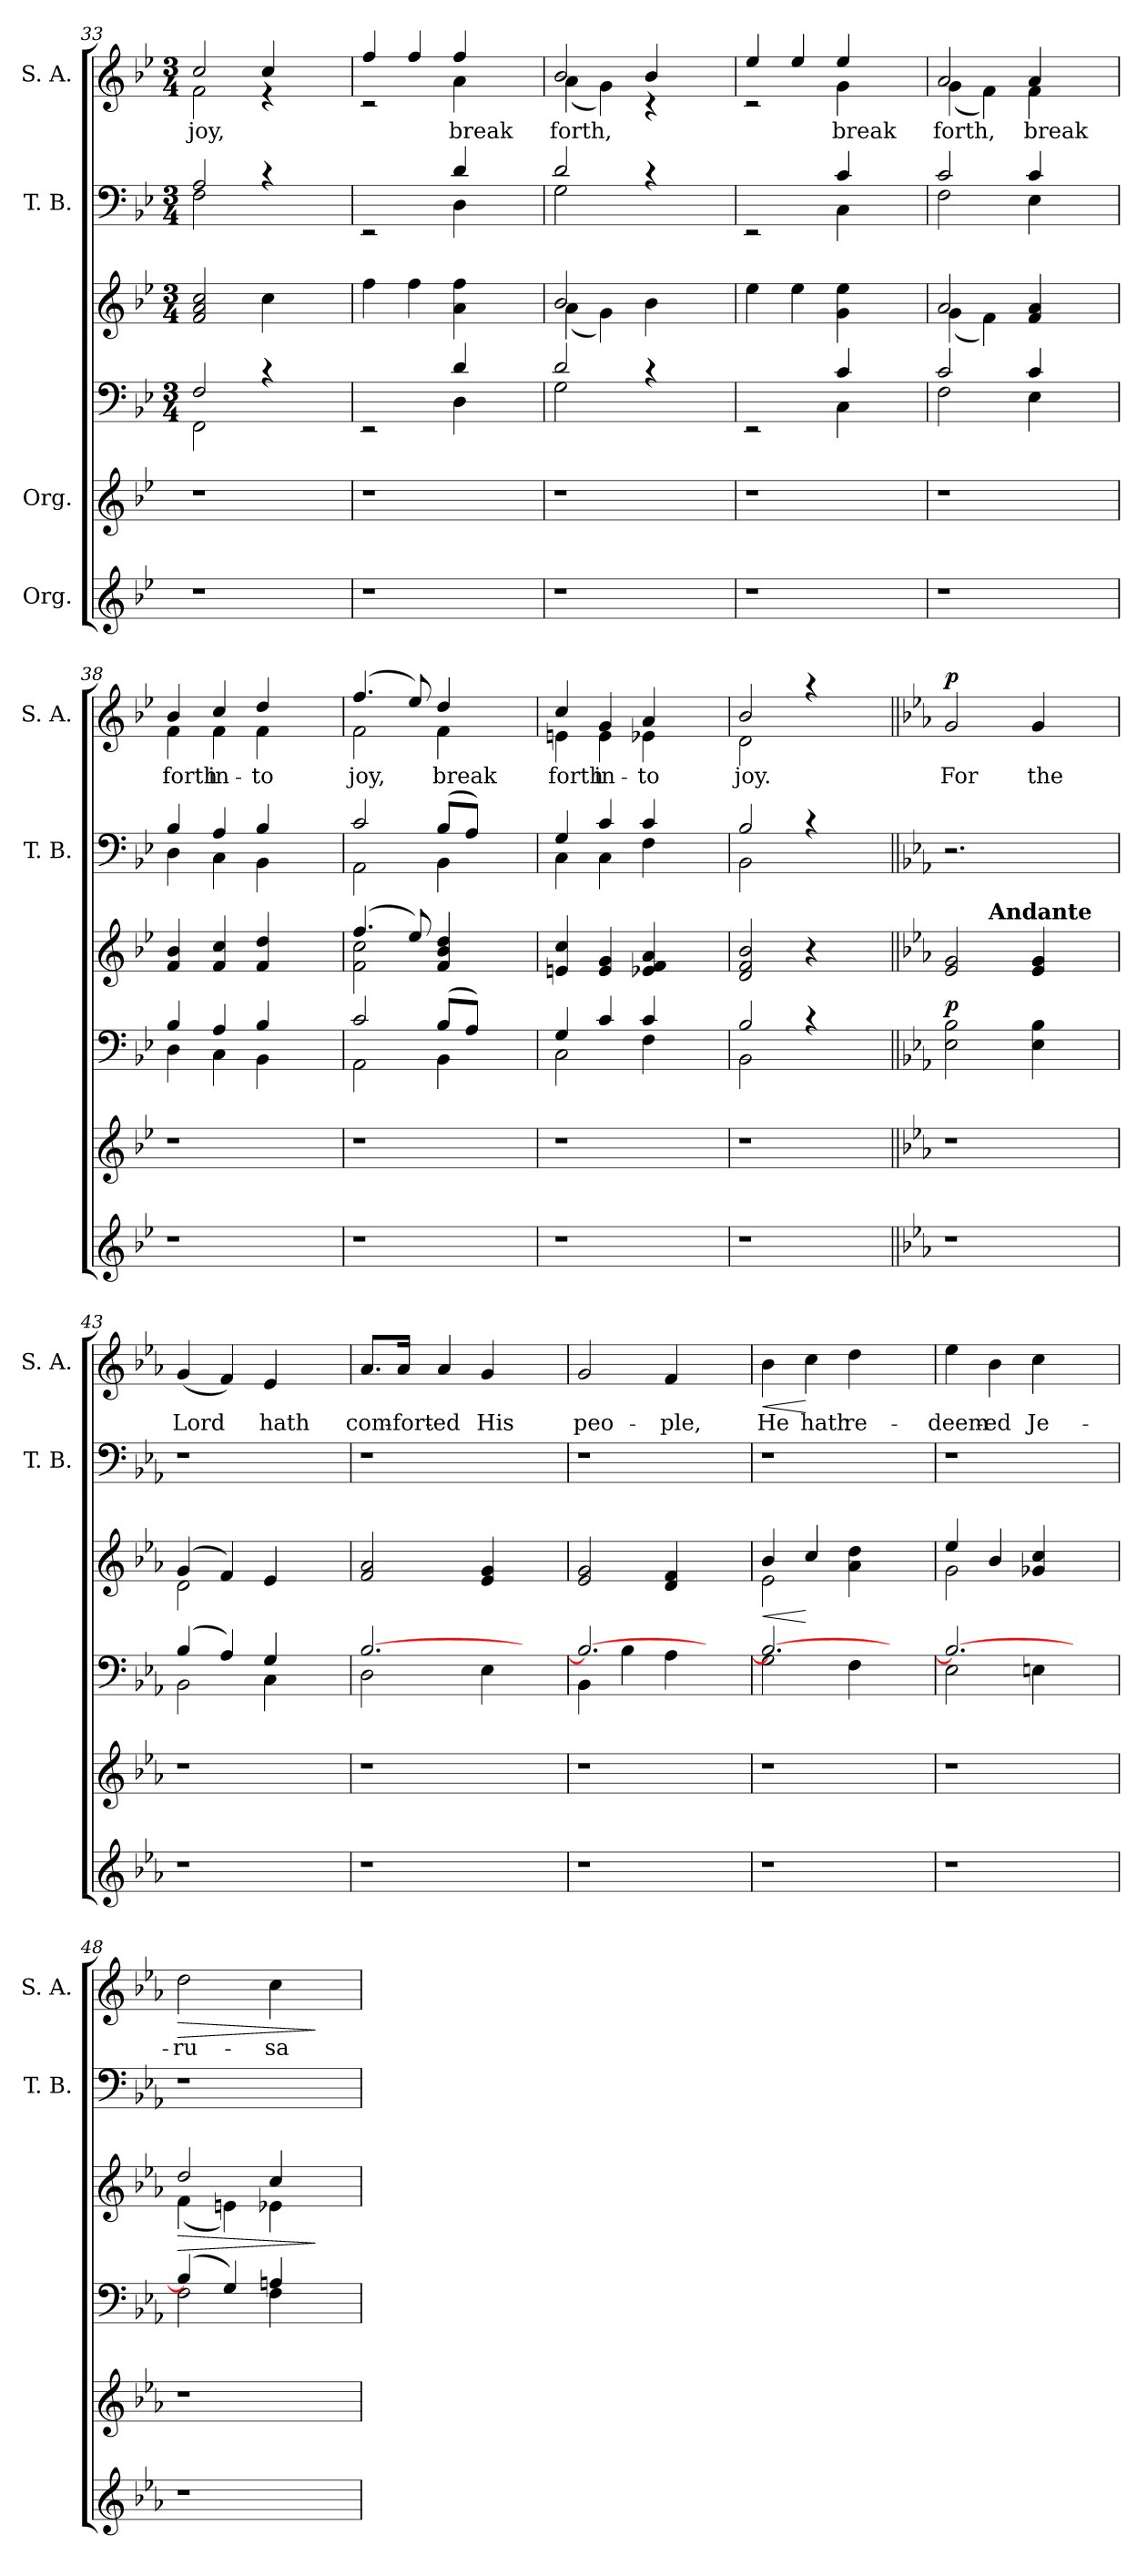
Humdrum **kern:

**kern	**kern	**kern	**dynam	**kern	**dynam	**kern	**kern	**text	**dynam
*part6	*part5	*part4	*part4	*part3	*part3	*part2	*part1	*part1	*part1
*staff6	*staff5	*staff4	*staff4	*staff3	*staff3	*staff2	*staff1	*staff1	*staff1
*I"Org.	*I"Org.	*	*	*	*	*I"T. B.	*I"S. A.	*	*
*	*	*	*	*	*	*I'T. B.	*I'S. A.	*	*
*clefG2	*clefG2	*clefF4	*	*clefG2	*	*clefF4	*clefG2	*	*
*k[b-e-]	*k[b-e-]	*k[b-e-]	*	*k[b-e-]	*	*k[b-e-]	*k[b-e-]	*	*
*B-:	*B-:	*B-:	*	*B-:	*	*B-:	*B-:	*	*
*	*	*M3/4	*	*M3/4	*	*M3/4	*M3/4	*	*
=33	=33	=33	=33	=33	=33	=33	=33	=33	=33
*	*	*^	*	*	*	*^	*	*	*
!	!	!	!	!	!	!	!	!	!	!LO:LY:b	!
*	*	*	*	*	*	*	*	*	*^	*	*
1r	1r	2F/	2FF\	.	2f/ 2a/ 2cc/	.	2A/	2F\	2cc/	2f\	joy,	.
.	.	4rc	4ryy	.	4cc\	.	4rc	4ryy	4cc/	4re	.	.
.	.	4ryy	4ryy	.	4ryy	.	4ryy	4ryy	4ryy	4ryy	.	.
=34	=34	=34	=34	=34	=34	=34	=34	=34	=34	=34	=34	=34
1r	1r	2ryy	2rEE	.	4ff\	.	2ryy	2rEE	4ff/	2rc	.	.
.	.	.	.	.	4ff\	.	.	.	4ff/	.	.	.
!	!	!	!	!	!	!	!	!	!	!	!LO:LY:b	!
.	.	4d/	4D\	.	4a\ 4ff\	.	4d/	4D\	4ff/	4a\	break	.
.	.	4ryy	4ryy	.	4ryy	.	4ryy	4ryy	4ryy	4ryy	.	.
=35	=35	=35	=35	=35	=35	=35	=35	=35	=35	=35	=35	=35
*	*	*	*	*	*^	*	*	*	*	*	*	*
!	!	!	!	!	!	!	!	!	!	!	!	!LO:LY:b	!
1r	1r	2d/	2G\	.	2b-/	(<4a\	.	2d/	2G\	2b-/	(<4a\	forth,	.
.	.	.	.	.	.	4g\)	.	.	.	.	4g\)	.	.
.	.	4rc	4ryy	.	4ryy	4b-\	.	4rc	4ryy	4b-/	4rc	.	.
.	.	4ryy	4ryy	.	4ryy	4ryy	.	4ryy	4ryy	4ryy	4ryy	.	.
*	*	*	*	*	*v	*v	*	*	*	*	*	*	*
=36	=36	=36	=36	=36	=36	=36	=36	=36	=36	=36	=36	=36
1r	1r	2ryy	2rEE	.	4ee-\	.	2ryy	2rEE	4ee-/	2rc	.	.
.	.	.	.	.	4ee-\	.	.	.	4ee-/	.	.	.
!	!	!	!	!	!	!	!	!	!	!	!LO:LY:b	!
.	.	4c/	4C\	.	4g\ 4ee-\	.	4c/	4C\	4ee-/	4g\	break	.
.	.	4ryy	4ryy	.	4ryy	.	4ryy	4ryy	4ryy	4ryy	.	.
=37	=37	=37	=37	=37	=37	=37	=37	=37	=37	=37	=37	=37
*	*	*	*	*	*^	*	*	*	*	*	*	*
!	!	!	!	!	!	!	!	!	!	!	!	!LO:LY:b	!
1r	1r	2c/	2F\	.	2a/	(<4g\	.	2c/	2F\	2a/	(<4g\	forth,	.
.	.	.	.	.	.	4f\)	.	.	.	.	4f\)	.	.
!	!	!	!	!	!	!	!	!	!	!	!	!LO:LY:b	!
.	.	4c/	4E-\	.	4f/ 4a/	4ryy	.	4c/	4E-\	4a/	4f\	break	.
.	.	4ryy	4ryy	.	4ryy	4ryy	.	4ryy	4ryy	4ryy	4ryy	.	.
!!LO:LB:g=z	!!
=38	=38	=38	=38	=38	=38	=38	=38	=38	=38	=38	=38	=38	=38
!	!	!	!	!	!	!	!	!	!	!	!	!LO:LY:b	!
*	*	*	*	*	*v	*v	*	*	*	*	*	*	*
1r	1r	4B-/	4D\	.	4f/ 4b-/	.	4B-/	4D\	4b-/	4f\	forth	.
!	!	!	!	!	!	!	!	!	!	!	!LO:LY:b	!
.	.	4A/	4C\	.	4f/ 4cc/	.	4A/	4C\	4cc/	4f\	in-	.
!	!	!	!	!	!	!	!	!	!	!	!LO:LY:b	!
.	.	4B-/	4BB-\	.	4f/ 4dd/	.	4B-/	4BB-\	4dd/	4f\	-to	.
.	.	4ryy	4ryy	.	4ryy	.	4ryy	4ryy	4ryy	4ryy	.	.
=39	=39	=39	=39	=39	=39	=39	=39	=39	=39	=39	=39	=39
*	*	*	*	*	*^	*	*	*	*	*	*	*
!	!	!	!	!	!	!	!	!	!	!	!	!LO:LY:b	!
1r	1r	2c/	2AA\	.	(4.ff/	2f\ 2cc\	.	2c/	2AA\	(4.ff/	2f\	joy,	.
.	.	.	.	.	8ee-/)	.	.	.	.	8ee-/)	.	.	.
!	!	!	!	!	!	!	!	!	!	!	!	!LO:LY:b	!
.	.	(>8B-/L	4BB-\	.	4f/ 4b-/ 4dd/	4ryy	.	(>8B-/L	4BB-\	4dd/	4f\	break	.
.	.	8A/J)	.	.	.	.	.	8A/J)	.	.	.	.	.
.	.	4ryy	4ryy	.	4ryy	4ryy	.	4ryy	4ryy	4ryy	4ryy	.	.
=40	=40	=40	=40	=40	=40	=40	=40	=40	=40	=40	=40	=40	=40
!	!	!	!	!	!	!	!	!	!	!	!	!LO:LY:b	!
*	*	*	*	*	*v	*v	*	*	*	*	*	*	*
1r	1r	4G/	2C\	.	4en/ 4cc/	.	4G/	4C\	4cc/	4en\	forth	.
!	!	!	!	!	!	!	!	!	!	!	!LO:LY:b	!
.	.	4c/	.	.	4e/ 4g/	.	4c/	4C\	4g/	4e\	in-	.
!	!	!	!	!	!	!	!	!	!	!	!LO:LY:b	!
.	.	4c/	4F\	.	4e-X/ 4f/ 4a/	.	4c/	4F\	4a/	4e-X\	-to	.
.	.	4ryy	4ryy	.	4ryy	.	4ryy	4ryy	4ryy	4ryy	.	.
=41	=41	=41	=41	=41	=41	=41	=41	=41	=41	=41	=41	=41
!	!	!	!	!	!	!	!	!	!	!	!LO:LY:b	!
1r	1r	2B-/	2BB-\	.	2d/ 2f/ 2b-/	.	2B-/	2BB-\	2b-/	2d\	joy.	.
.	.	4rc	4ryy	.	4r	.	4rc	4ryy	4raa	4ryy	.	.
.	.	4ryy	4ryy	.	4ryy	.	4ryy	4ryy	4ryy	4ryy	.	.
*	*	*	*	*	*	*	*v	*v	*	*	*	*
*	*	*v	*v	*	*	*	*	*v	*v	*	*
=42||	=42||	=42||	=42||	=42||	=42||	=42||	=42||	=42||	=42||
*k[b-e-a-]	*k[b-e-a-]	*k[b-e-a-]	*	*k[b-e-a-]	*	*k[b-e-a-]	*k[b-e-a-]	*	*
*E-:	*E-:	*E-:	*	*E-:	*	*E-:	*E-:	*	*
*	*	*	*	*MM100	*	*	*MM100	*	*
*	*	*^	*	*	*	*^	*^	*	*
!	!	!	!	!	!	!	!	!	!LO:TX:a:B:t=Andante	!	!	!
!	!	!	!	!	!	!	!	!	!LO:TX:a:t=Soprano solo	!	!	!
!	!	!	!	!LO:DY:a	!	!	!LO:N:vis=1	!	!	!	!LO:LY:b	!LO:DY:a
*	*	*	*	*	*	*	*v	*v	*	*	*	*
*	*	*v	*v	*	*^	*	*	*v	*v	*	*
1r	1r	2E-\ 2B-\	p	2e-/ 2g/	4ryy	.	2.r	2g/	For	p
!	!	!	!	!	!LO:TX:a:B:t=Andante	!	!	!	!	!
.	.	.	.	.	2.ryy	.	.	.	.	.
!	!	!	!	!	!	!	!	!	!LO:LY:b	!
.	.	4E-\ 4B-\	.	4e-/ 4g/	.	.	.	4g/	the	.
.	.	4ryy	.	4ryy	.	.	4ryy	4ryy	.	.
=43	=43	=43	=43	=43	=43	=43	=43	=43	=43	=43
*	*	*^	*	*	*	*	*	*	*	*
!	!	!	!	!	!	!	!	!LO:N:vis=1	!	!LO:LY:b	!
1r	1r	(4B-/	2BB-\	.	(4g/	2d\	.	2.r	(<4g/	Lord	.
.	.	4A-/)	.	.	4f/)	.	.	.	4f/)	.	.
!	!	!	!	!	!	!	!	!	!	!LO:LY:b	!
.	.	4G/	4C\	.	4e-/	4ryy	.	.	4e-/	hath	.
.	.	4ryy	4ryy	.	4ryy	4ryy	.	4ryy	4ryy	.	.
!!LO:LB:g=z
=44	=44	=44	=44	=44	=44	=44	=44	=44	=44	=44	=44
!	!	!	!	!	!	!	!	!LO:N:vis=1	!	!LO:LY:b	!
*	*	*	*	*	*v	*v	*	*	*	*	*
1r	1r	[>2.B-/	2D\	.	2f/ 2a-/	.	2.r	8.a-/L	com-	.
!	!	!	!	!	!	!	!	!	!LO:LY:b	!
.	.	.	.	.	.	.	.	16a-/Jk	-fort-	.
!	!	!	!	!	!	!	!	!	!LO:LY:b:rj	!
.	.	.	.	.	.	.	.	4a-/	-ed	.
!	!	!	!	!	!	!	!	!	!LO:LY:b	!
.	.	.	4E-\	.	4e-/ 4g/	.	.	4g/	His	.
.	.	4ryy	4ryy	.	4ryy	.	4ryy	4ryy	.	.
=45	=45	=45	=45	=45	=45	=45	=45	=45	=45	=45
!	!	!	!	!	!	!	!LO:N:vis=1	!	!LO:LY:b	!
1r	1r	2.B-/_	4BB-\	.	2e-/ 2g/	.	2.r	2g/	peo-	.
.	.	.	4B-\	.	.	.	.	.	.	.
!	!	!	!	!	!	!	!	!	!LO:LY:b	!
.	.	.	4A-\	.	4d/ 4f/	.	.	4f/	-ple,	.
.	.	4ryy	4ryy	.	4ryy	.	4ryy	4ryy	.	.
=46	=46	=46	=46	=46	=46	=46	=46	=46	=46	=46
!	!	!	!	!	!	!LO:HP:b	!LO:N:vis=1	!	!LO:LY:b	!LO:HP:b
*	*	*	*	*	*^	*	*	*	*	*
1r	1r	2.B-/_	2G\	.	4b-/	2e-\	<	2.r	4b-\	He	<
!	!	!	!	!	!	!	!	!	!	!LO:LY:b	!
.	.	.	.	.	4cc/	.	[	.	4cc\	hath	[
!	!	!	!	!	!	!	!	!	!	!LO:LY:b	!
.	.	.	4F\	.	4ryy	4a-\ 4dd\	.	.	4dd\	re-	.
.	.	4ryy	4ryy	.	4ryy	4ryy	.	4ryy	4ryy	.	.
=47	=47	=47	=47	=47	=47	=47	=47	=47	=47	=47	=47
!	!	!	!	!	!	!	!	!LO:N:vis=1	!	!LO:LY:b	!
1r	1r	2.B-/_	2E-\	.	4ee-/	2g\	.	2.r	4ee-\	-deem-	.
!	!	!	!	!	!	!	!	!	!	!LO:LY:b	!
.	.	.	.	.	4b-/	.	.	.	4b-\	-ed	.
!	!	!	!	!	!	!	!	!	!	!LO:LY:b	!
.	.	.	4En\	.	4g-X/ 4cc/	4ryy	.	.	4cc\	Je-	.
.	.	4ryy	4ryy	.	4ryy	4ryy	.	4ryy	4ryy	.	.
=48	=48	=48	=48	=48	=48	=48	=48	=48	=48	=48	=48
!	!	!	!	!	!	!	!LO:HP:b	!LO:N:vis=1	!	!LO:LY:b	!LO:HP:b
1r	1r	(4B-/]	2F\	.	2dd/	(<4f\	>	2.r	2dd\	-ru-	>
.	.	4G/)	.	.	.	4en\)	.	.	.	.	.
!	!	!	!	!	!	!	!	!	!	!LO:LY:b	!
.	.	4An/	4F\	.	4cc/	4e-X\	.	.	4cc\	-sa-	.
.	.	4ryy	4ryy	.	4ryy	4ryy	]	4ryy	4ryy	.	]
*	*	*v	*v	*	*	*	*	*	*	*	*
*	*	*	*	*v	*v	*	*	*	*	*
=	=	=	=	=	=	=	=	=	=
*-	*-	*-	*-	*-	*-	*-	*-	*-	*-
